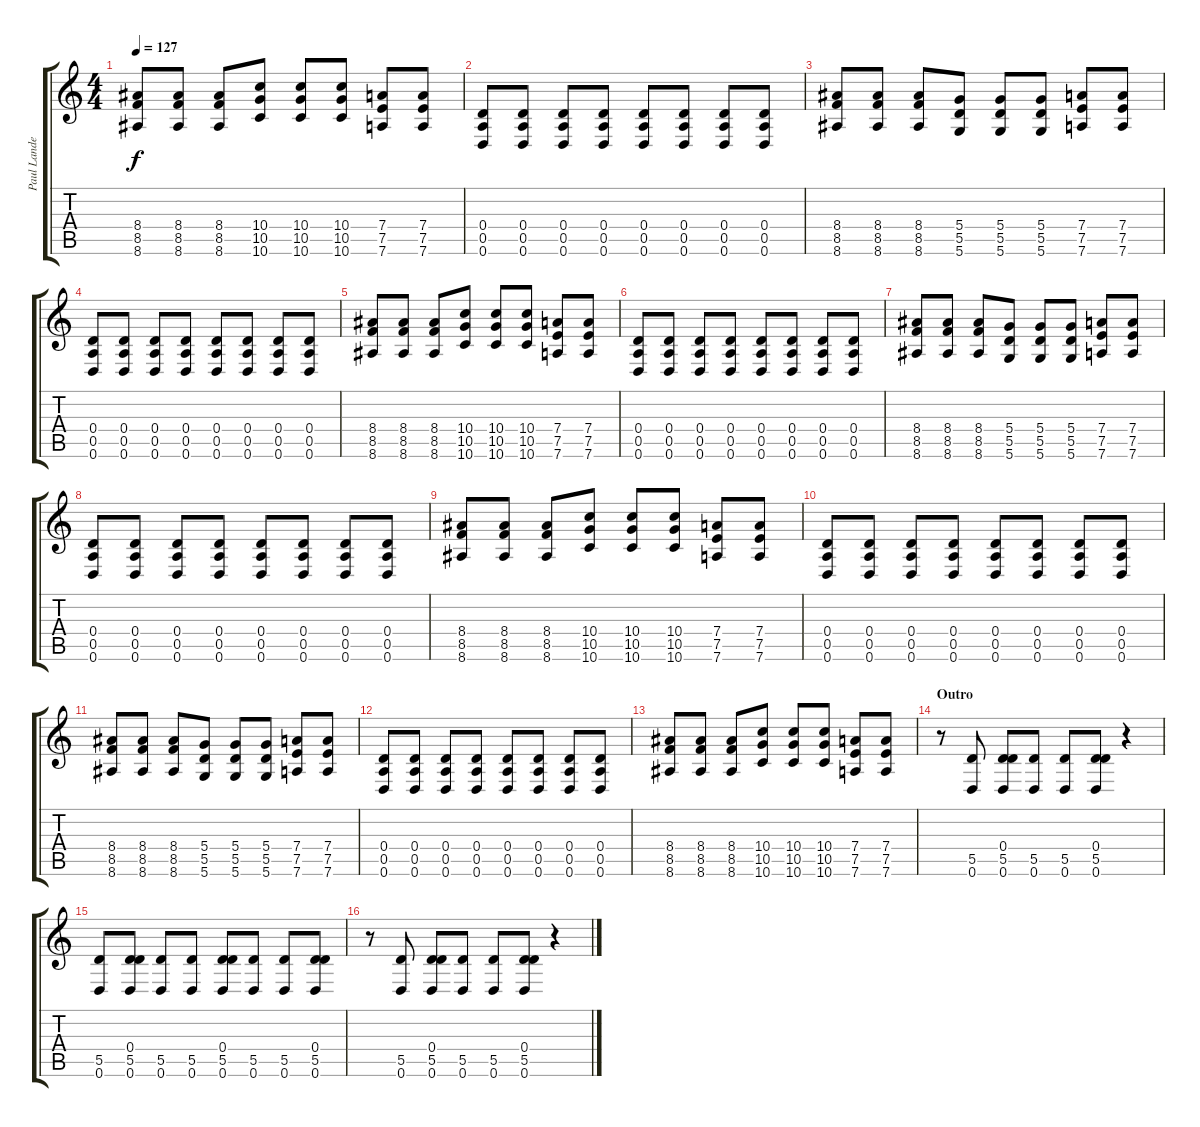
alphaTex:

\track ("Paul Landers - Guitar 2" "Paul Lande") {instrument distortionguitar}
\staff {score tabs}
\tuning (E4 B3 G3 D3 A2 D2) {hide}
\ts (4 4)
\tempo 127
\clef g2
\ks c
(8.4 8.5 8.6).8{dy f} (8.4 8.5 8.6).8 (8.4 8.5 8.6).8 (10.4 10.5 10.6).8 (10.4 10.5 10.6).8 (10.4 10.5 10.6).8 (7.4 7.5 7.6).8 (7.4 7.5 7.6).8 |
(0.4 0.5 0.6).8 (0.4 0.5 0.6).8 (0.4 0.5 0.6).8 (0.4 0.5 0.6).8 (0.4 0.5 0.6).8 (0.4 0.5 0.6).8 (0.4 0.5 0.6).8 (0.4 0.5 0.6).8 |
(8.4 8.5 8.6).8 (8.4 8.5 8.6).8 (8.4 8.5 8.6).8 (5.4 5.5 5.6).8 (5.4 5.5 5.6).8 (5.4 5.5 5.6).8 (7.4 7.5 7.6).8 (7.4 7.5 7.6).8 |
(0.4 0.5 0.6).8 (0.4 0.5 0.6).8 (0.4 0.5 0.6).8 (0.4 0.5 0.6).8 (0.4 0.5 0.6).8 (0.4 0.5 0.6).8 (0.4 0.5 0.6).8 (0.4 0.5 0.6).8 |
(8.4 8.5 8.6).8 (8.4 8.5 8.6).8 (8.4 8.5 8.6).8 (10.4 10.5 10.6).8 (10.4 10.5 10.6).8 (10.4 10.5 10.6).8 (7.4 7.5 7.6).8 (7.4 7.5 7.6).8 |
(0.4 0.5 0.6).8 (0.4 0.5 0.6).8 (0.4 0.5 0.6).8 (0.4 0.5 0.6).8 (0.4 0.5 0.6).8 (0.4 0.5 0.6).8 (0.4 0.5 0.6).8 (0.4 0.5 0.6).8 |
(8.4 8.5 8.6).8 (8.4 8.5 8.6).8 (8.4 8.5 8.6).8 (5.4 5.5 5.6).8 (5.4 5.5 5.6).8 (5.4 5.5 5.6).8 (7.4 7.5 7.6).8 (7.4 7.5 7.6).8 |
(0.4 0.5 0.6).8 (0.4 0.5 0.6).8 (0.4 0.5 0.6).8 (0.4 0.5 0.6).8 (0.4 0.5 0.6).8 (0.4 0.5 0.6).8 (0.4 0.5 0.6).8 (0.4 0.5 0.6).8 |
(8.4 8.5 8.6).8 (8.4 8.5 8.6).8 (8.4 8.5 8.6).8 (10.4 10.5 10.6).8 (10.4 10.5 10.6).8 (10.4 10.5 10.6).8 (7.4 7.5 7.6).8 (7.4 7.5 7.6).8 |
(0.4 0.5 0.6).8 (0.4 0.5 0.6).8 (0.4 0.5 0.6).8 (0.4 0.5 0.6).8 (0.4 0.5 0.6).8 (0.4 0.5 0.6).8 (0.4 0.5 0.6).8 (0.4 0.5 0.6).8 |
(8.4 8.5 8.6).8 (8.4 8.5 8.6).8 (8.4 8.5 8.6).8 (5.4 5.5 5.6).8 (5.4 5.5 5.6).8 (5.4 5.5 5.6).8 (7.4 7.5 7.6).8 (7.4 7.5 7.6).8 |
(0.4 0.5 0.6).8 (0.4 0.5 0.6).8 (0.4 0.5 0.6).8 (0.4 0.5 0.6).8 (0.4 0.5 0.6).8 (0.4 0.5 0.6).8 (0.4 0.5 0.6).8 (0.4 0.5 0.6).8 |
(8.4 8.5 8.6).8 (8.4 8.5 8.6).8 (8.4 8.5 8.6).8 (10.4 10.5 10.6).8 (10.4 10.5 10.6).8 (10.4 10.5 10.6).8 (7.4 7.5 7.6).8 (7.4 7.5 7.6).8 |
\section ("" "Outro")
r.8 (5.5 0.6).8 (0.4 5.5 0.6).8 (5.5 0.6).8 (5.5 0.6).8 (0.4 5.5 0.6).8 r.4 |
(5.5 0.6).8 (0.4 5.5 0.6).8 (5.5 0.6).8 (5.5 0.6).8 (0.4 5.5 0.6).8 (5.5 0.6).8 (5.5 0.6).8 (0.4 5.5 0.6).8 |
r.8 (5.5 0.6).8 (0.4 5.5 0.6).8 (5.5 0.6).8 (5.5 0.6).8 (0.4 5.5 0.6).8 r.4
